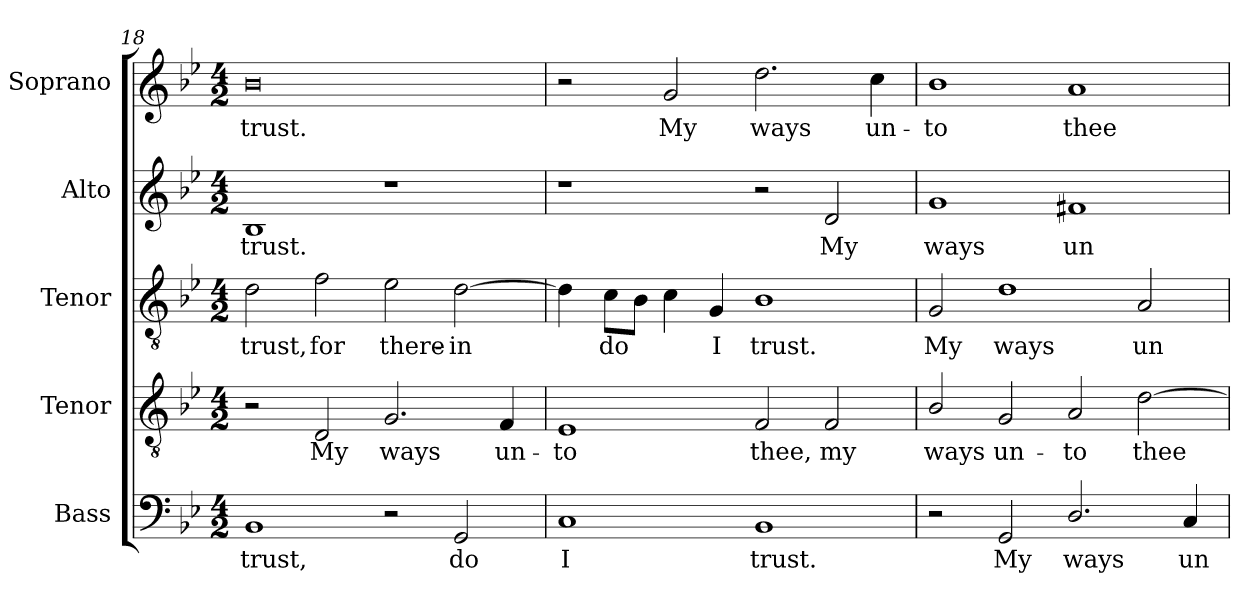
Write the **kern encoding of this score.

**kern	**text	**kern	**text	**kern	**text	**kern	**text	**kern	**text
*part5	*part5	*part4	*part4	*part3	*part3	*part2	*part2	*part1	*part1
*staff5	*staff5	*staff4	*staff4	*staff3	*staff3	*staff2	*staff2	*staff1	*staff1
*I"Bass	*	*I"Tenor	*	*I"Tenor	*	*I"Alto	*	*I"Soprano	*
*I'B.	*	*I'T.	*	*	*	*	*	*I'S.	*
*clefF4	*	*clefGv2	*	*clefGv2	*	*clefG2	*	*clefG2	*
*	*	*ITrd7c12	*	*ITrd7c12	*	*	*	*	*
*k[b-e-]	*	*k[b-e-]	*	*k[b-e-]	*	*k[b-e-]	*	*k[b-e-]	*
*B-:	*	*B-:	*	*B-:	*	*B-:	*	*B-:	*
*M4/2	*	*M4/2	*	*M4/2	*	*M4/2	*	*M4/2	*
=18	=18	=18	=18	=18	=18	=18	=18	=18	=18
!	!LO:LY:b:color=#000000	!	!	!	!	!	!	!	!
!	!	!	!	!	!LO:LY:b:color=#000000	!	!	!	!
!	!	!	!	!	!	!	!LO:LY:b:color=#000000	!	!
!	!	!	!	!	!	!	!	!	!LO:LY:b:color=#000000
1BB-i	trust,	2r	.	2Di\	trust,	1B-i	trust.	0b-i	trust.
!	!	!	!LO:LY:b:color=#000000	!	!	!	!	!	!
!	!	!	!	!	!LO:LY:b:color=#000000	!	!	!	!
.	.	2DDi/	My	2Fi\	for	.	.	.	.
!	!	!	!LO:LY:b:color=#000000	!	!	!	!	!	!
!	!	!	!	!	!LO:LY:b:color=#000000	!	!	!	!
2r	.	2.GGi/	ways	2E-i\	there-	1r	.	.	.
!	!LO:LY:b:color=#000000	!	!	!	!	!	!	!	!
!	!	!	!	!	!LO:LY:b:color=#000000	!	!	!	!
2GGi/	do	.	.	[2Di\	-in	.	.	.	.
!	!	!	!LO:LY:b:color=#000000	!	!	!	!	!	!
.	.	4FFi/	un-	.	.	.	.	.	.
=19	=19	=19	=19	=19	=19	=19	=19	=19	=19
!	!LO:LY:b:color=#000000	!	!	!	!	!	!	!	!
!	!	!	!LO:LY:b:color=#000000	!	!	!	!	!	!
1Ci	I	1EE-i	-to	4Di\]	.	1r	.	2r	.
!	!	!	!	!	!LO:LY:b:color=#000000	!	!	!	!
.	.	.	.	8Ci\L	do	.	.	.	.
.	.	.	.	8BB-i\J	.	.	.	.	.
!	!	!	!	!	!	!	!	!	!LO:LY:b:color=#000000
.	.	.	.	4Ci\	.	.	.	2gi/	My
!	!	!	!	!	!LO:LY:b:color=#000000	!	!	!	!
.	.	.	.	4GGi/	I	.	.	.	.
!	!LO:LY:b:color=#000000	!	!	!	!	!	!	!	!
!	!	!	!LO:LY:b:color=#000000	!	!	!	!	!	!
!	!	!	!	!	!LO:LY:b:color=#000000	!	!	!	!
!	!	!	!	!	!	!	!	!	!LO:LY:b:color=#000000
1BB-i	trust.	2FFi/	thee,	1BB-i	trust.	2r	.	2.ddi\	ways
!	!	!	!LO:LY:b:color=#000000	!	!	!	!	!	!
!	!	!	!	!	!	!	!LO:LY:b:color=#000000	!	!
.	.	2FFi/	my	.	.	2di/	My	.	.
!	!	!	!	!	!	!	!	!	!LO:LY:b:color=#000000
.	.	.	.	.	.	.	.	4cci\	un-
=20	=20	=20	=20	=20	=20	=20	=20	=20	=20
!	!	!	!LO:LY:b:color=#000000	!	!	!	!	!	!
!	!	!	!	!	!LO:LY:b:color=#000000	!	!	!	!
!	!	!	!	!	!	!	!LO:LY:b:color=#000000	!	!
!	!	!	!	!	!	!	!	!	!LO:LY:b:color=#000000
2r	.	2BB-i/	ways	2GGi/	My	1gi	ways	1b-i	-to
!	!LO:LY:b:color=#000000	!	!	!	!	!	!	!	!
!	!	!	!LO:LY:b:color=#000000	!	!	!	!	!	!
!	!	!	!	!	!LO:LY:b:color=#000000	!	!	!	!
2GGi/	My	2GGi/	un-	1Di	ways	.	.	.	.
!	!LO:LY:b:color=#000000	!	!	!	!	!	!	!	!
!	!	!	!LO:LY:b:color=#000000	!	!	!	!	!	!
!	!	!	!	!	!	!	!LO:LY:b:color=#000000	!	!
!	!	!	!	!	!	!	!	!	!LO:LY:b:color=#000000
2.Di/	ways	2AAi/	-to	.	.	1f#Xi	un-	1ai	thee
!	!	!	!LO:LY:b:color=#000000	!	!	!	!	!	!
!	!	!	!	!	!LO:LY:b:color=#000000	!	!	!	!
.	.	[2Di\	thee	2AAi/	un-	.	.	.	.
!	!LO:LY:b:color=#000000	!	!	!	!	!	!	!	!
4Ci/	un-	.	.	.	.	.	.	.	.
=	=	=	=	=	=	=	=	=	=
*-	*-	*-	*-	*-	*-	*-	*-	*-	*-
